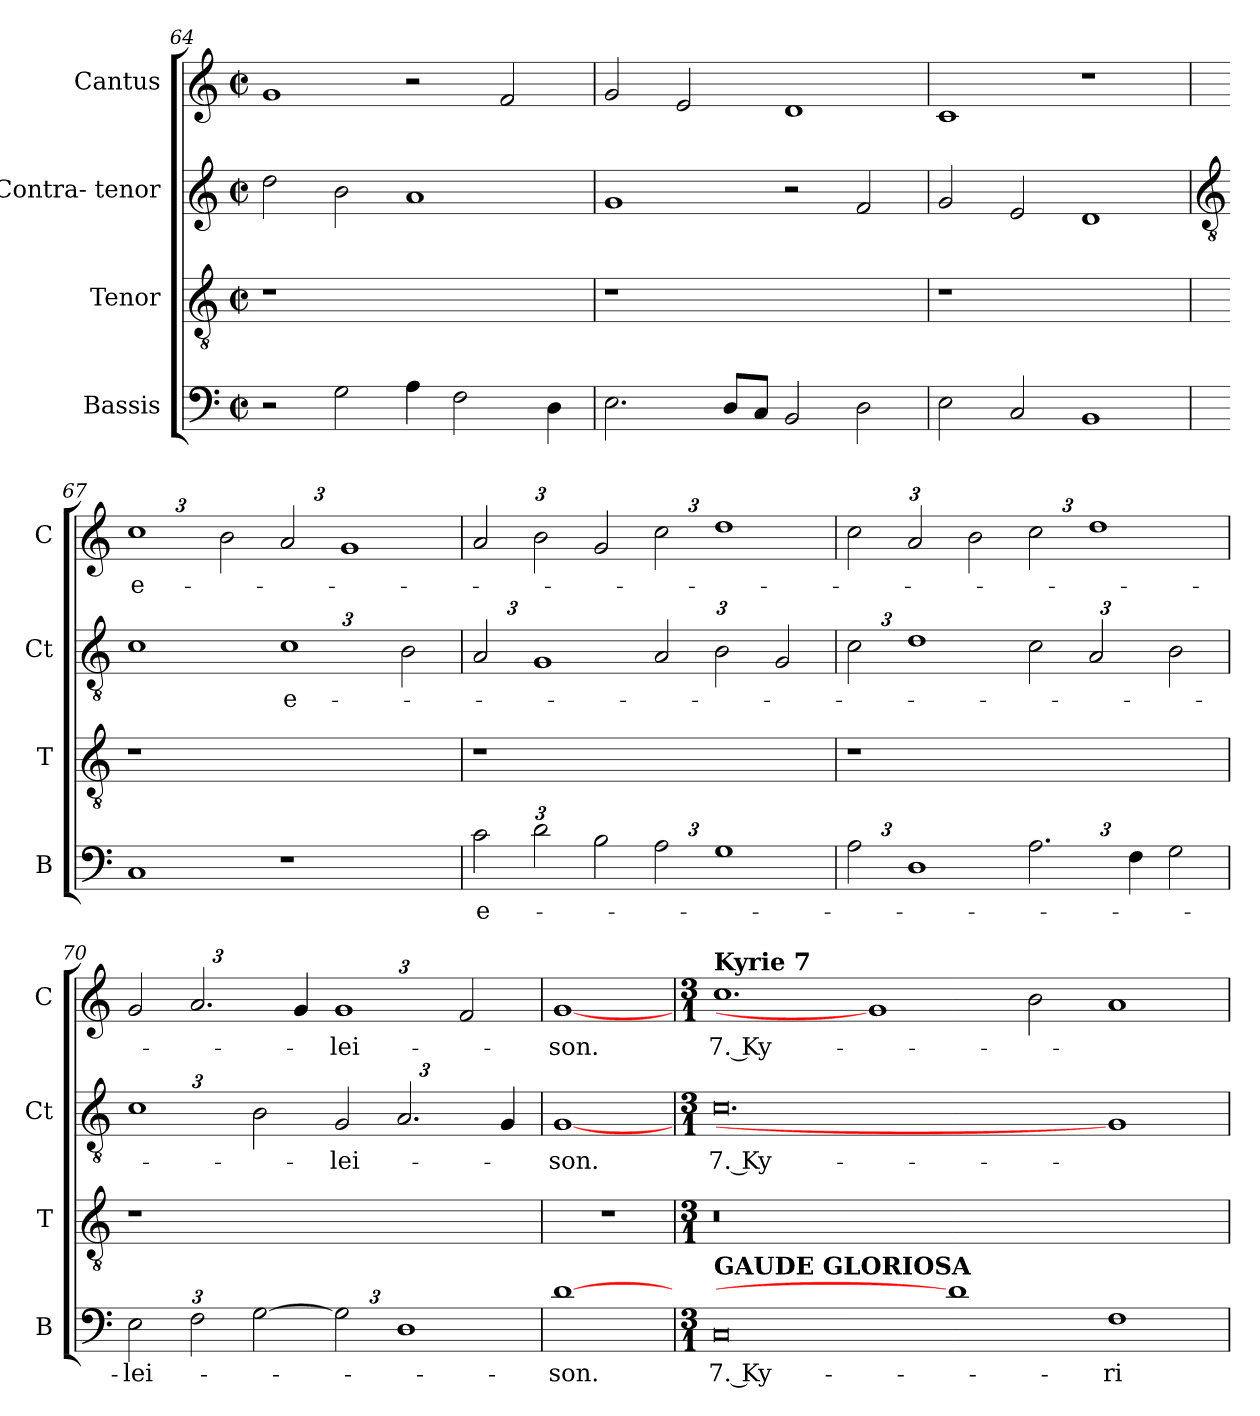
**kern	**text	**kern	**kern	**text	**kern	**text
*part4	*part4	*part3	*part2	*part2	*part1	*part1
*staff4	*staff4	*staff3	*staff2	*staff2	*staff1	*staff1
*I"Bassis	*	*I"Tenor	*I"Contra- tenor	*	*I"Cantus	*
*I'B	*	*I'T	*I'Ct	*	*I'C	*
*clefF4	*	*clefGv2	*clefG2	*	*clefG2	*
*k[]	*	*k[]	*k[]	*	*k[]	*
*C:	*	*C:	*C:	*	*C:	*
*M2/2	*	*M2/2	*M2/2	*	*M2/2	*
*met(c|)	*	*met(c|)	*met(c|)	*	*met(c|)	*
=64	=64	=64	=64	=64	=64	=64
2r	.	1r	2dd\	.	1g	.
2G\	.	.	2b\	.	.	.
4A\	.	1ryy	1a	.	2r	.
2F\	.	.	.	.	.	.
.	.	.	.	.	2f/	.
4D\	.	.	.	.	.	.
=65	=65	=65	=65	=65	=65	=65
2.E\	.	1r	1g	.	2g/	.
.	.	.	.	.	2e/	.
8D/L	.	.	.	.	.	.
8C/J	.	.	.	.	.	.
2BB/	.	1ryy	2r	.	1d	.
2D\	.	.	2f/	.	.	.
=66	=66	=66	=66	=66	=66	=66
2E\	.	1r	2g/	.	1c	.
2C/	.	.	2e/	.	.	.
1BB	.	1ryy	1d	.	1r	.
=67	=67	=67	=67	=67	=67	=67
*	*	*	*clefGv2	*	*	*
*	*	*	*	*	*Xbrackettup	*
!	!	!	!	!	!	!LO:LY:b
1C	.	1r	1c	.	3%2cc	e-
.	.	.	.	.	3b\	.
*	*	*	*Xbrackettup	*	*	*
!	!	!	!	!LO:LY:b	!	!
1r	.	1ryy	3%2c	e-	3a/	.
.	.	.	.	.	3%2g	.
.	.	.	3B\	.	.	.
!!LO:LB:g=z
=68	=68	=68	=68	=68	=68	=68
*Xbrackettup	*	*	*	*	*	*
!	!LO:LY:b	!	!	!	!	!
3c\	e-	1r	3A/	.	3a/	.
3d\	.	.	3%2G	.	3b\	.
3B\	.	.	.	.	3g/	.
3A\	.	1ryy	3A/	.	3cc\	.
3%2G	.	.	3B\	.	3%2dd	.
.	.	.	3G/	.	.	.
=69	=69	=69	=69	=69	=69	=69
3A\	.	1r	3c\	.	3cc\	.
3%2D	.	.	3%2d	.	3a/	.
.	.	.	.	.	3b\	.
3.A\	.	1ryy	3c\	.	3cc\	.
.	.	.	3A/	.	3%2dd	.
6F\	.	.	.	.	.	.
3G\	.	.	3B\	.	.	.
=70	=70	=70	=70	=70	=70	=70
!	!LO:LY:b	!	!	!	!	!
3E\	-lei-	1r	3%2c	.	3g/	.
3F\	.	.	.	.	3.a/	.
[3G\	.	.	3B\	.	.	.
.	.	.	.	.	6g/	.
!	!	!	!	!LO:LY:b	!	!LO:LY:b
3G\]	.	1ryy	3G/	-lei-	3%2g	-lei-
3%2D	.	.	3.A/	.	.	.
.	.	.	.	.	3f/	.
.	.	.	6G/	.	.	.
=71	=71	=71	=71	=71	=71	=71
!	!LO:LY:b	!	!	!LO:LY:b	!	!LO:LY:b
[1d	-son.	1r	[1G	-son.	[1g	-son.
!!LO:PB:g=z
=72	=72	=72	=72	=72	=72	=72
*M3/1	*	*M3/1	*M3/1	*	*M3/1	*
!	!	!	!	!	!LO:TX:a:B:t=Kyrie 7	!
!LO:TX:a:B:t=GAUDE GLORIOSA	!	!	!	!	!	!
!	!LO:LY:b	!	!	!LO:LY:b	!	!LO:LY:b
0C	7. Ky-	0.r	0.c	7. Ky-	1.cc	7. Ky-
.	.	.	.	.	1g]	.
1d]	.	.	.	.	.	.
.	.	.	.	.	2b\	.
!	!LO:LY:b	!	!	!	!	!
1F	-ri-	1ryy	1G]	.	1a	.
=	=	=	=	=	=	=
*-	*-	*-	*-	*-	*-	*-
